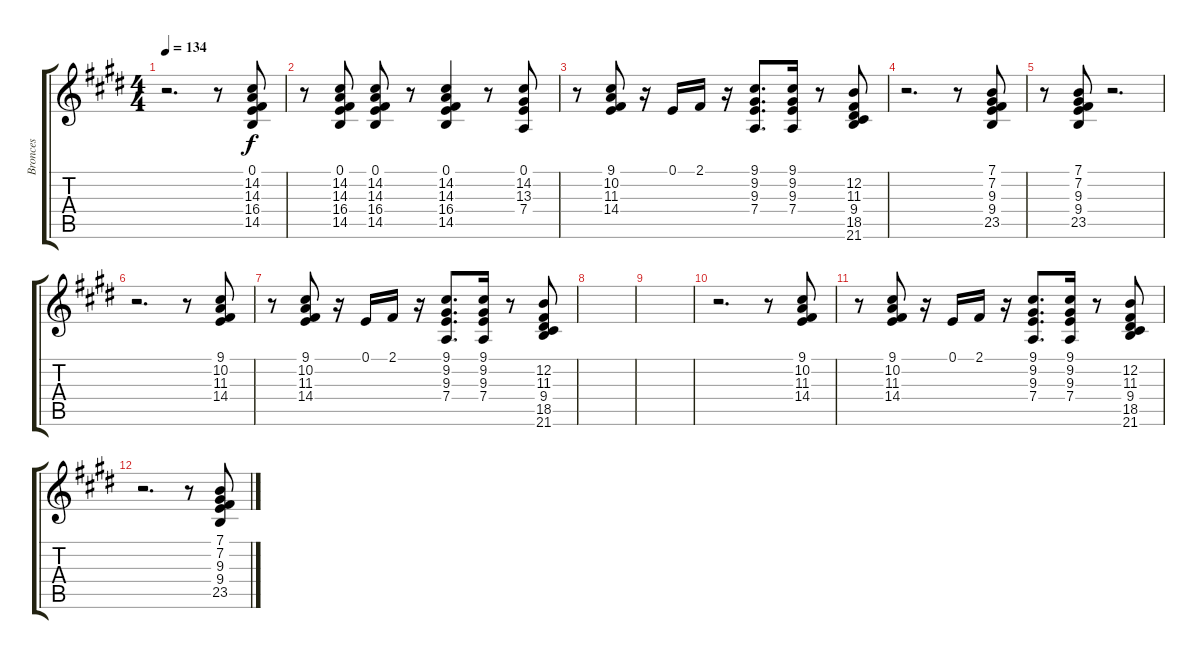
\track ("Bronces" "Bronces") {instrument brasssection}
\staff {score tabs}
\tuning (E4 B3 G3 D3 A2 E2) {hide}
\ts (4 4)
\tempo 134
\clef g2
\ks e
r.2{d dy f} r.8 (0.1 14.2 14.3 16.4 14.5).8 |
r.8 (0.1 14.2 14.3 16.4 14.5).8 (0.1 14.2 14.3 16.4 14.5).8 r.8 (0.1 14.2 14.3 16.4 14.5).4 r.8 (0.1 14.2 13.3 7.4).8 |
r.8 (9.1 10.2 11.3 14.4).8 r.16 0.1.16 2.1.16 r.16 (9.1 9.2 9.3 7.4).8{d} (9.1 9.2 9.3 7.4).16 r.8 (12.2 11.3 9.4 18.5 21.6).8 |
r.2{d} r.8 (7.1 7.2 9.3 9.4 23.5).8 |
r.8 (7.1 7.2 9.3 9.4 23.5).8 r.2{d} |
r.2{d} r.8 (9.1 10.2 11.3 14.4).8 |
r.8 (9.1 10.2 11.3 14.4).8 r.16 0.1.16 2.1.16 r.16 (9.1 9.2 9.3 7.4).8{d} (9.1 9.2 9.3 7.4).16 r.8 (12.2 11.3 9.4 18.5 21.6).8 |
|
|
r.2{d} r.8 (9.1 10.2 11.3 14.4).8 |
r.8 (9.1 10.2 11.3 14.4).8 r.16 0.1.16 2.1.16 r.16 (9.1 9.2 9.3 7.4).8{d} (9.1 9.2 9.3 7.4).16 r.8 (12.2 11.3 9.4 18.5 21.6).8 |
r.2{d} r.8 (7.1 7.2 9.3 9.4 23.5).8
